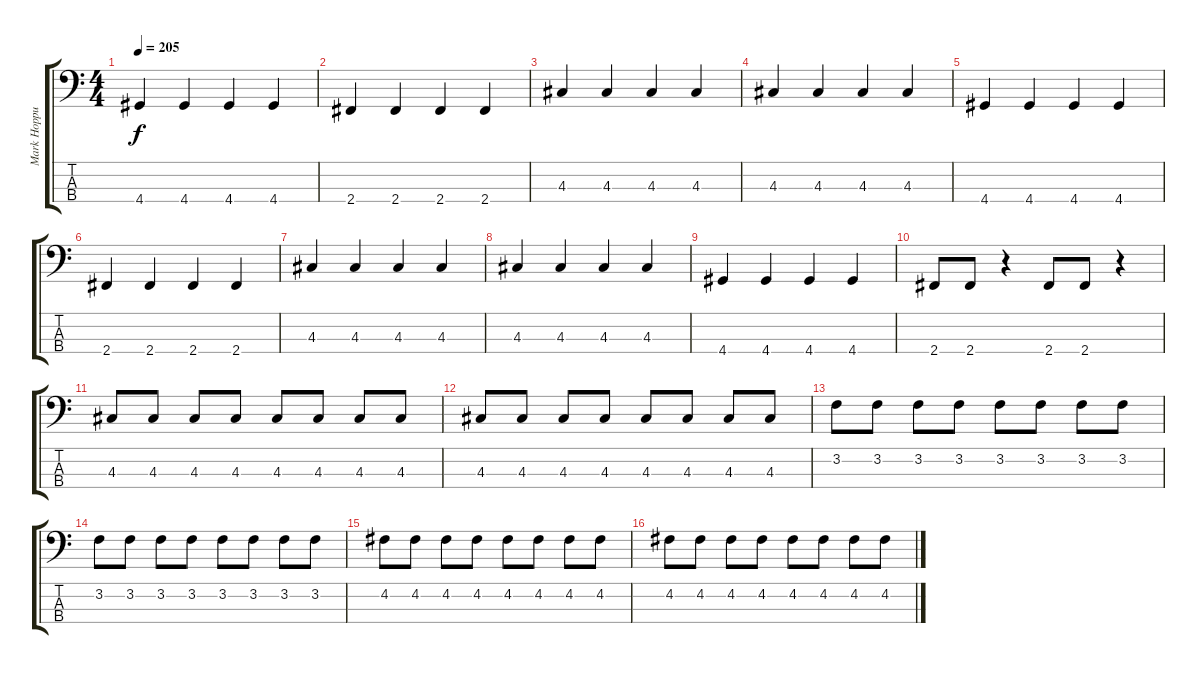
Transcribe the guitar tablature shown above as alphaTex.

\track ("Mark Hoppus (Bass)" "Mark Hoppu") {instrument electricbasspick}
\staff {score tabs}
\tuning (G2 D2 A1 E1) {hide}
\ts (4 4)
\tempo 205
\clef f4
\ks c
4.4.4{dy f} 4.4.4 4.4.4 4.4.4 |
2.4.4 2.4.4 2.4.4 2.4.4 |
4.3.4 4.3.4 4.3.4 4.3.4 |
4.3.4 4.3.4 4.3.4 4.3.4 |
4.4.4 4.4.4 4.4.4 4.4.4 |
2.4.4 2.4.4 2.4.4 2.4.4 |
4.3.4 4.3.4 4.3.4 4.3.4 |
4.3.4 4.3.4 4.3.4 4.3.4 |
4.4.4 4.4.4 4.4.4 4.4.4 |
2.4.8 2.4.8 r.4 2.4.8 2.4.8 r.4 |
4.3.8 4.3.8 4.3.8 4.3.8 4.3.8 4.3.8 4.3.8 4.3.8 |
4.3.8 4.3.8 4.3.8 4.3.8 4.3.8 4.3.8 4.3.8 4.3.8 |
3.2.8 3.2.8 3.2.8 3.2.8 3.2.8 3.2.8 3.2.8 3.2.8 |
3.2.8 3.2.8 3.2.8 3.2.8 3.2.8 3.2.8 3.2.8 3.2.8 |
4.2.8 4.2.8 4.2.8 4.2.8 4.2.8 4.2.8 4.2.8 4.2.8 |
4.2.8 4.2.8 4.2.8 4.2.8 4.2.8 4.2.8 4.2.8 4.2.8
